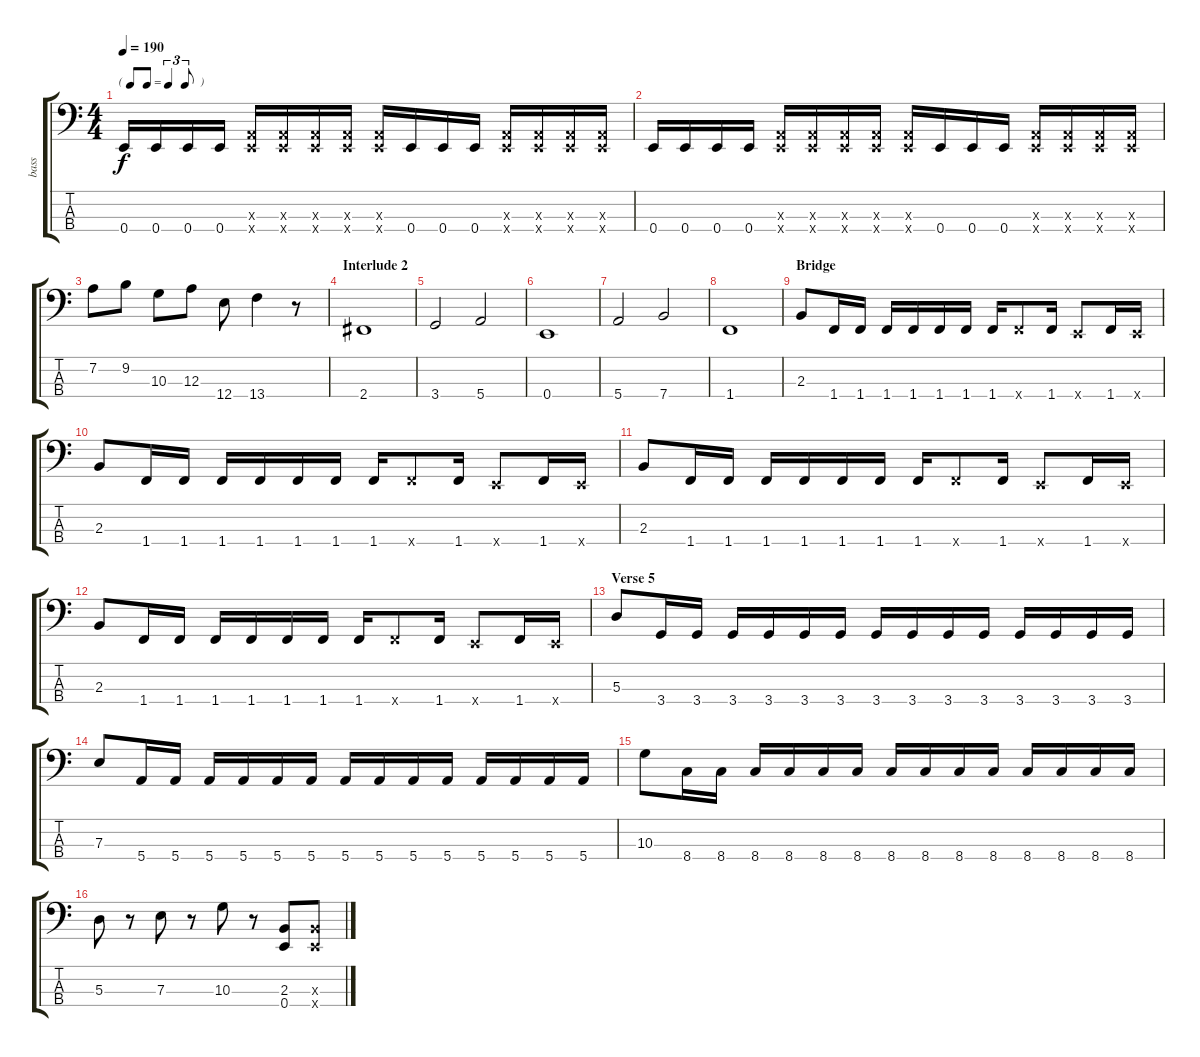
\track ("bass" "bass") {instrument slapbass2}
\staff {score tabs}
\tuning (G2 D2 A1 E1) {hide}
\ts (4 4)
\tf triplet8th
\tempo 190
\clef f4
\ks c
0.4.16{dy f} 0.4.16 0.4.16 0.4.16 (0.3{x} 0.4{x}).16 (0.3{x} 0.4{x}).16 (0.3{x} 0.4{x}).16 (0.3{x} 0.4{x}).16 (0.3{x} 0.4{x}).16 0.4.16 0.4.16 0.4.16 (0.3{x} 0.4{x}).16 (0.3{x} 0.4{x}).16 (0.3{x} 0.4{x}).16 (0.3{x} 0.4{x}).16 |
0.4.16 0.4.16 0.4.16 0.4.16 (0.3{x} 0.4{x}).16 (0.3{x} 0.4{x}).16 (0.3{x} 0.4{x}).16 (0.3{x} 0.4{x}).16 (0.3{x} 0.4{x}).16 0.4.16 0.4.16 0.4.16 (0.3{x} 0.4{x}).16 (0.3{x} 0.4{x}).16 (0.3{x} 0.4{x}).16 (0.3{x} 0.4{x}).16 |
7.2.8 9.2.8 10.3.8 12.3.8 12.4.8 13.4.4 r.8 |
\section ("" "Interlude 2")
2.4.1 |
3.4.2 5.4.2 |
0.4.1 |
5.4.2 7.4.2 |
1.4.1 |
\section ("" "Bridge")
2.3.8 1.4.16 1.4.16 1.4.16 1.4.16 1.4.16 1.4.16 1.4.16 1.4{x}.8 1.4.16 0.4{x}.8 1.4.16 0.4{x}.16 |
2.3.8 1.4.16 1.4.16 1.4.16 1.4.16 1.4.16 1.4.16 1.4.16 1.4{x}.8 1.4.16 0.4{x}.8 1.4.16 0.4{x}.16 |
2.3.8 1.4.16 1.4.16 1.4.16 1.4.16 1.4.16 1.4.16 1.4.16 1.4{x}.8 1.4.16 0.4{x}.8 1.4.16 0.4{x}.16 |
2.3.8 1.4.16 1.4.16 1.4.16 1.4.16 1.4.16 1.4.16 1.4.16 1.4{x}.8 1.4.16 0.4{x}.8 1.4.16 0.4{x}.16 |
\section ("" "Verse 5")
5.3.8 3.4.16 3.4.16 3.4.16 3.4.16 3.4.16 3.4.16 3.4.16 3.4.16 3.4.16 3.4.16 3.4.16 3.4.16 3.4.16 3.4.16 |
7.3.8 5.4.16 5.4.16 5.4.16 5.4.16 5.4.16 5.4.16 5.4.16 5.4.16 5.4.16 5.4.16 5.4.16 5.4.16 5.4.16 5.4.16 |
10.3.8 8.4.16 8.4.16 8.4.16 8.4.16 8.4.16 8.4.16 8.4.16 8.4.16 8.4.16 8.4.16 8.4.16 8.4.16 8.4.16 8.4.16 |
5.3.8 r.8 7.3.8 r.8 10.3.8 r.8 (2.3 0.4).8 (2.3{x} 0.4{x}).8
